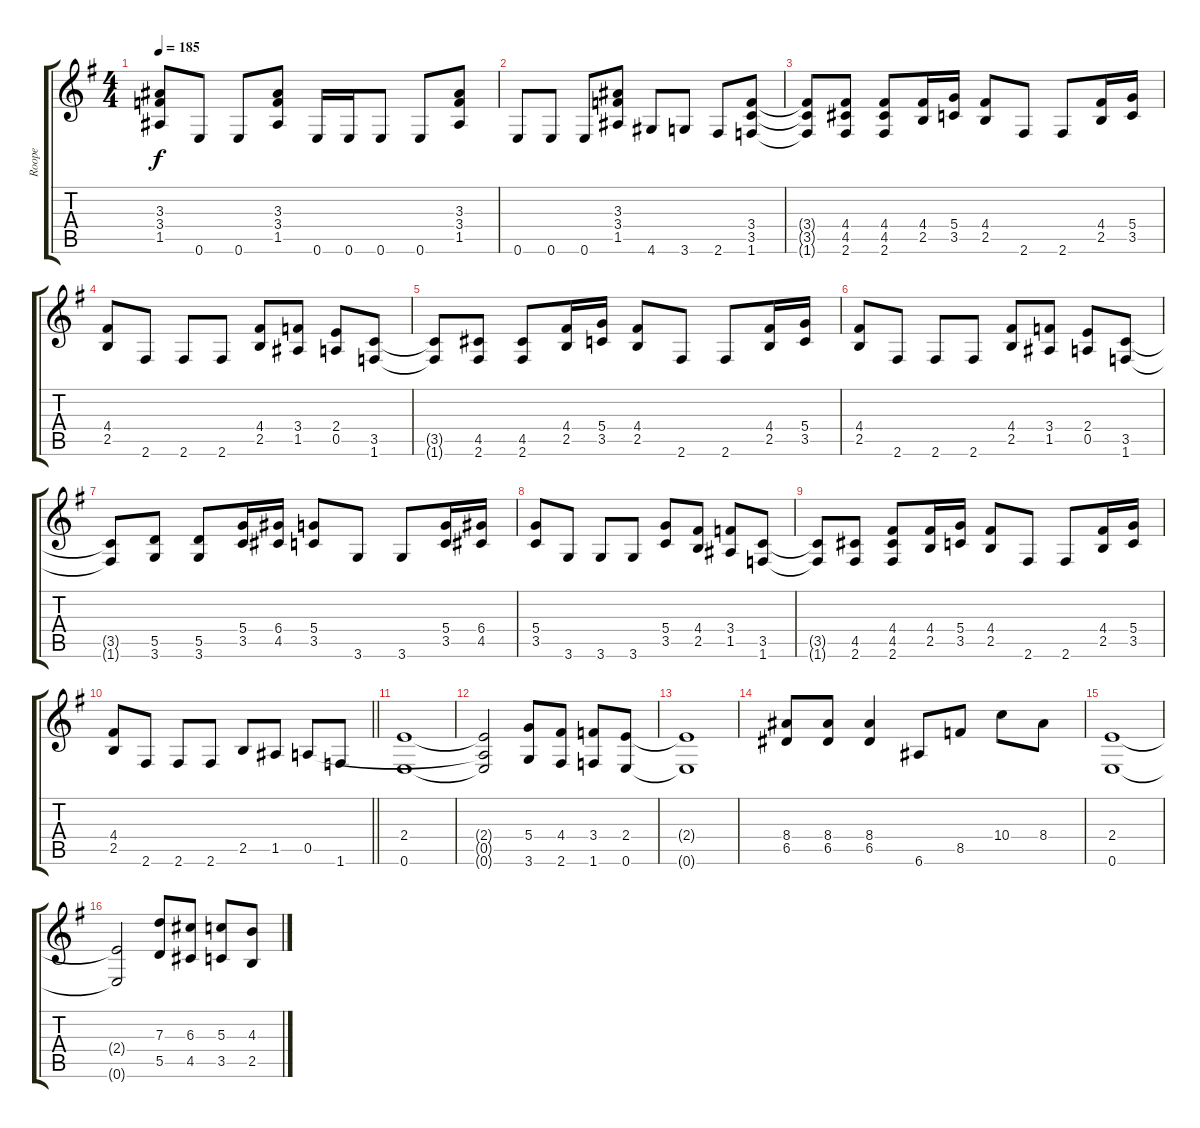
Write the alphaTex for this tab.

\track ("Roope" "Roope") {instrument distortionguitar}
\staff {score tabs}
\tuning (E4 B3 G3 D3 A2 E2) {hide}
\ts (4 4)
\tempo 185
\clef g2
\ks g
(3.3{t} 3.4{t} 1.5{t}).8{dy f} 0.6.8 0.6.8 (3.3 3.4 1.5).8 0.6.16 0.6.16 0.6.8 0.6.8 (3.3 3.4 1.5).8 |
0.6.8 0.6.8 0.6.8 (3.3 3.4 1.5).8 4.6.8 3.6.8 2.6.8 (3.4 3.5 1.6).8 |
(3.4{t} 3.5{t} 1.6{t}).8 (4.4 4.5 2.6).8 (4.4 4.5 2.6).8 (4.4 2.5).16 (5.4 3.5).16 (4.4 2.5).8 2.6.8 2.6.8 (4.4 2.5).16 (5.4 3.5).16 |
(4.4 2.5).8 2.6.8 2.6.8 2.6.8 (4.4 2.5).8 (3.4 1.5).8 (2.4 0.5).8 (3.5 1.6).8 |
(3.5{t} 1.6{t}).8 (4.5 2.6).8 (4.5 2.6).8 (4.4 2.5).16 (5.4 3.5).16 (4.4 2.5).8 2.6.8 2.6.8 (4.4 2.5).16 (5.4 3.5).16 |
(4.4 2.5).8 2.6.8 2.6.8 2.6.8 (4.4 2.5).8 (3.4 1.5).8 (2.4 0.5).8 (3.5 1.6).8 |
(3.5{t} 1.6{t}).8 (5.5 3.6).8 (5.5 3.6).8 (5.4 3.5).16 (6.4 4.5).16 (5.4 3.5).8 3.6.8 3.6.8 (5.4 3.5).16 (6.4 4.5).16 |
(5.4 3.5).8 3.6.8 3.6.8 3.6.8 (5.4 3.5).8 (4.4 2.5).8 (3.4 1.5).8 (3.5 1.6).8 |
(3.5{t} 1.6{t}).8 (4.5 2.6).8 (4.4 4.5 2.6).8 (4.4 2.5).16 (5.4 3.5).16 (4.4 2.5).8 2.6.8 2.6.8 (4.4 2.5).16 (5.4 3.5).16 |
\barLineRight lightlight
(4.4 2.5).8 2.6.8 2.6.8 2.6.8 2.5.8 1.5.8 0.5.8 1.6.8 |
(2.4 0.6).1 |
(2.4{t} 0.5{t} 0.6{t}).2 (5.4 3.6).8 (4.4 2.6).8 (3.4 1.6).8 (2.4 0.6).8 |
(2.4{t} 0.6{t}).1 |
(8.4 6.5).8 (8.4 6.5).8 (8.4 6.5).4 6.6.8 8.5.8 10.4.8 8.4.8 |
(2.4 0.6).1 |
(2.4{t} 0.6{t}).2 (7.3 5.5).8 (6.3 4.5).8 (5.3 3.5).8 (4.3 2.5).8
